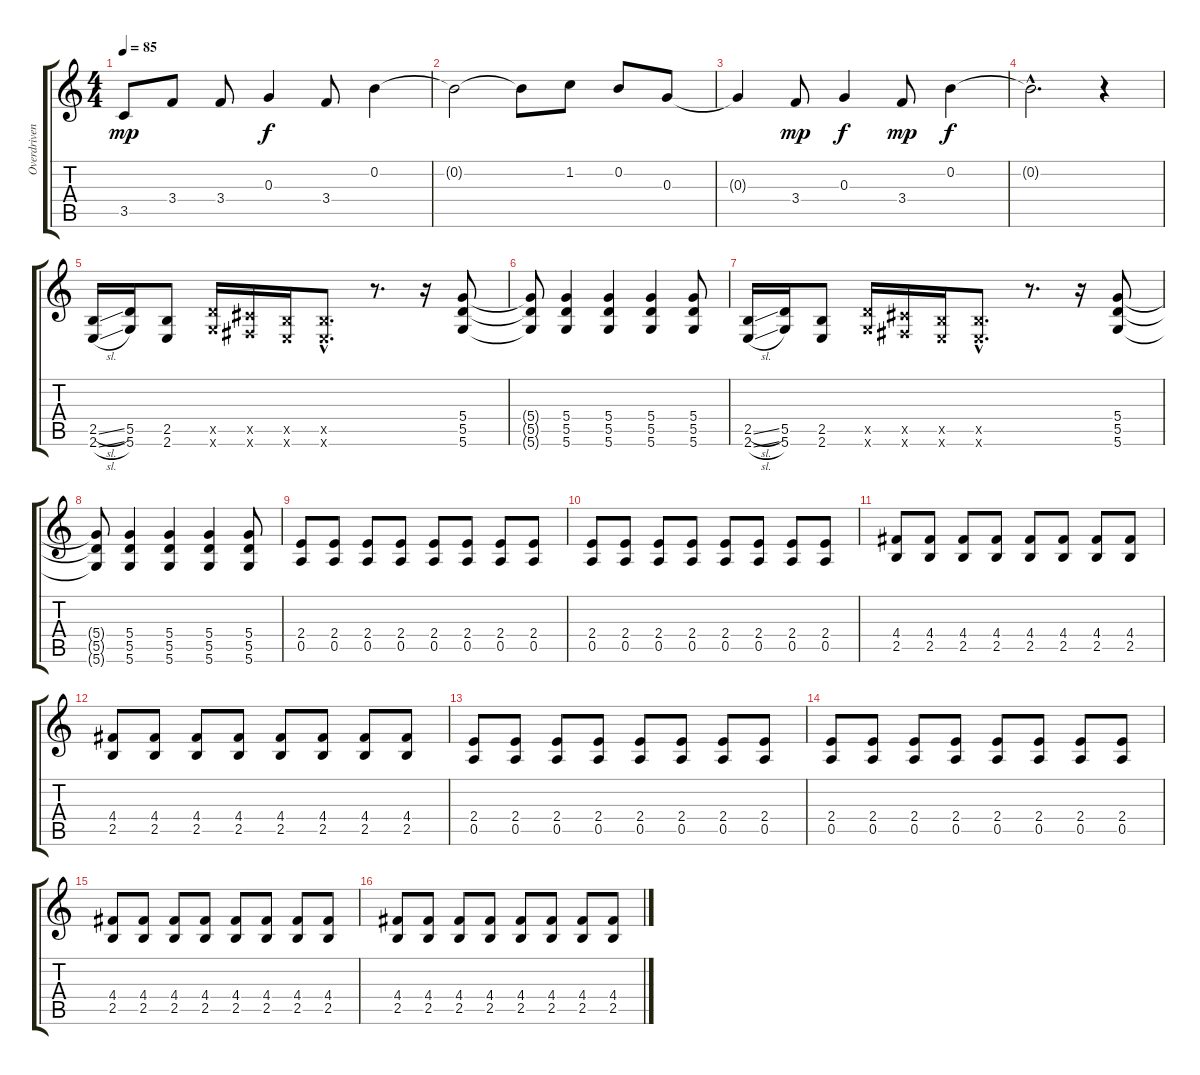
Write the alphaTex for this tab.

\track ("Overdriven" "Overdriven") {instrument overdrivenguitar}
\staff {score tabs}
\tuning (E4 B3 G3 D3 A2 D2) {hide}
\ts (4 4)
\tempo 85
\clef g2
\ks c
3.5.8{dy mp} 3.4.8 3.4.8 0.3.4{dy f} 3.4.8 0.2.4 |
0.2{t}.2 0.2{t}.8 1.2.8 0.2.8 0.3.8 |
0.3{t}.4 3.4.8{dy mp} 0.3.4{dy f} 3.4.8{dy mp} 0.2.4{dy f} |
0.2{hac t}.2{d} r.4 |
(2.5{sl} 2.6{sl}).16 (5.5 5.6).16 (2.5 2.6).8 (5.5{x} 5.6{x}).16 (4.5{x} 4.6{x}).16 (2.5{x} 2.6{x}).16 (2.5{hac x} 2.6{hac x}).8{d} r.8{d} r.16 (5.4 5.5 5.6).8 |
(5.4{t} 5.5{t} 5.6{t}).8 (5.4 5.5 5.6).4 (5.4 5.5 5.6).4 (5.4 5.5 5.6).4 (5.4 5.5 5.6).8 |
(2.5{sl} 2.6{sl}).16 (5.5 5.6).16 (2.5 2.6).8 (5.5{x} 5.6{x}).16 (4.5{x} 4.6{x}).16 (2.5{x} 2.6{x}).16 (2.5{hac x} 2.6{hac x}).8{d} r.8{d} r.16 (5.4 5.5 5.6).8 |
(5.4{t} 5.5{t} 5.6{t}).8 (5.4 5.5 5.6).4 (5.4 5.5 5.6).4 (5.4 5.5 5.6).4 (5.4 5.5 5.6).8 |
(2.4 0.5).8 (2.4 0.5).8 (2.4 0.5).8 (2.4 0.5).8 (2.4 0.5).8 (2.4 0.5).8 (2.4 0.5).8 (2.4 0.5).8 |
(2.4 0.5).8 (2.4 0.5).8 (2.4 0.5).8 (2.4 0.5).8 (2.4 0.5).8 (2.4 0.5).8 (2.4 0.5).8 (2.4 0.5).8 |
(4.4 2.5).8 (4.4 2.5).8 (4.4 2.5).8 (4.4 2.5).8 (4.4 2.5).8 (4.4 2.5).8 (4.4 2.5).8 (4.4 2.5).8 |
(4.4 2.5).8 (4.4 2.5).8 (4.4 2.5).8 (4.4 2.5).8 (4.4 2.5).8 (4.4 2.5).8 (4.4 2.5).8 (4.4 2.5).8 |
(2.4 0.5).8 (2.4 0.5).8 (2.4 0.5).8 (2.4 0.5).8 (2.4 0.5).8 (2.4 0.5).8 (2.4 0.5).8 (2.4 0.5).8 |
(2.4 0.5).8 (2.4 0.5).8 (2.4 0.5).8 (2.4 0.5).8 (2.4 0.5).8 (2.4 0.5).8 (2.4 0.5).8 (2.4 0.5).8 |
(4.4 2.5).8 (4.4 2.5).8 (4.4 2.5).8 (4.4 2.5).8 (4.4 2.5).8 (4.4 2.5).8 (4.4 2.5).8 (4.4 2.5).8 |
(4.4 2.5).8 (4.4 2.5).8 (4.4 2.5).8 (4.4 2.5).8 (4.4 2.5).8 (4.4 2.5).8 (4.4 2.5).8 (4.4 2.5).8
